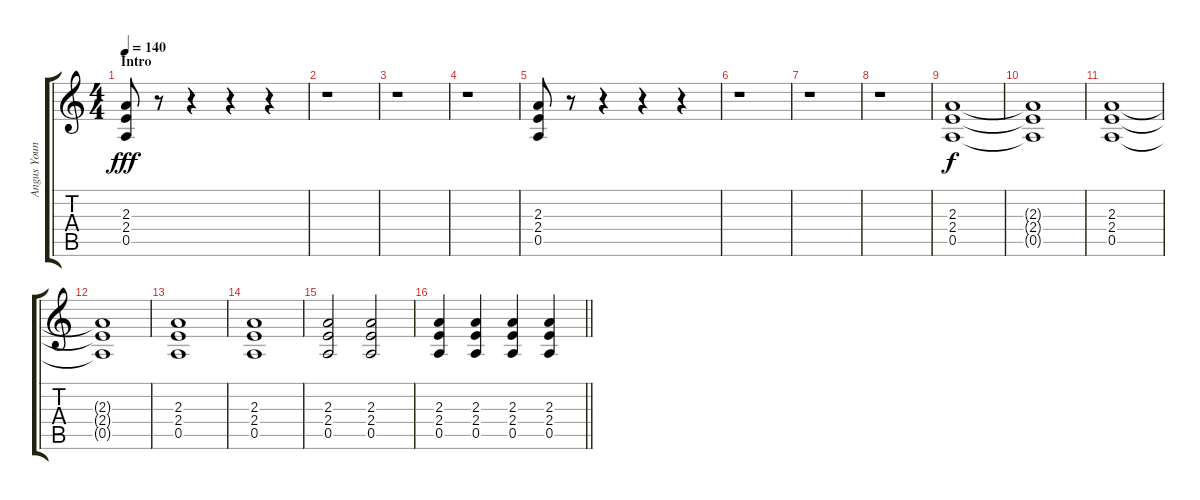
\track ("Angus Young" "Angus Youn") {instrument distortionguitar}
\staff {score tabs}
\tuning (E4 B3 G3 D3 A2 E2) {hide}
\ts (4 4)
\section ("" "Intro")
\tempo 140
\clef g2
\ks c
(2.3 2.4 0.5).8{dy fff instrument distortionguitar} r.8 r.4 r.4 r.4 |
r.1 |
r.1 |
r.1 |
(2.3 2.4 0.5).8 r.8 r.4 r.4 r.4 |
r.1 |
r.1 |
r.1 |
(2.3 2.4 0.5).1{dy f} |
(2.3{t} 2.4{t} 0.5{t}).1 |
(2.3 2.4 0.5).1 |
(2.3{t} 2.4{t} 0.5{t}).1 |
(2.3 2.4 0.5).1 |
(2.3 2.4 0.5).1 |
(2.3 2.4 0.5).2 (2.3 2.4 0.5).2 |
\barLineRight lightlight
(2.3 2.4 0.5).4 (2.3 2.4 0.5).4 (2.3 2.4 0.5).4 (2.3 2.4 0.5).4
